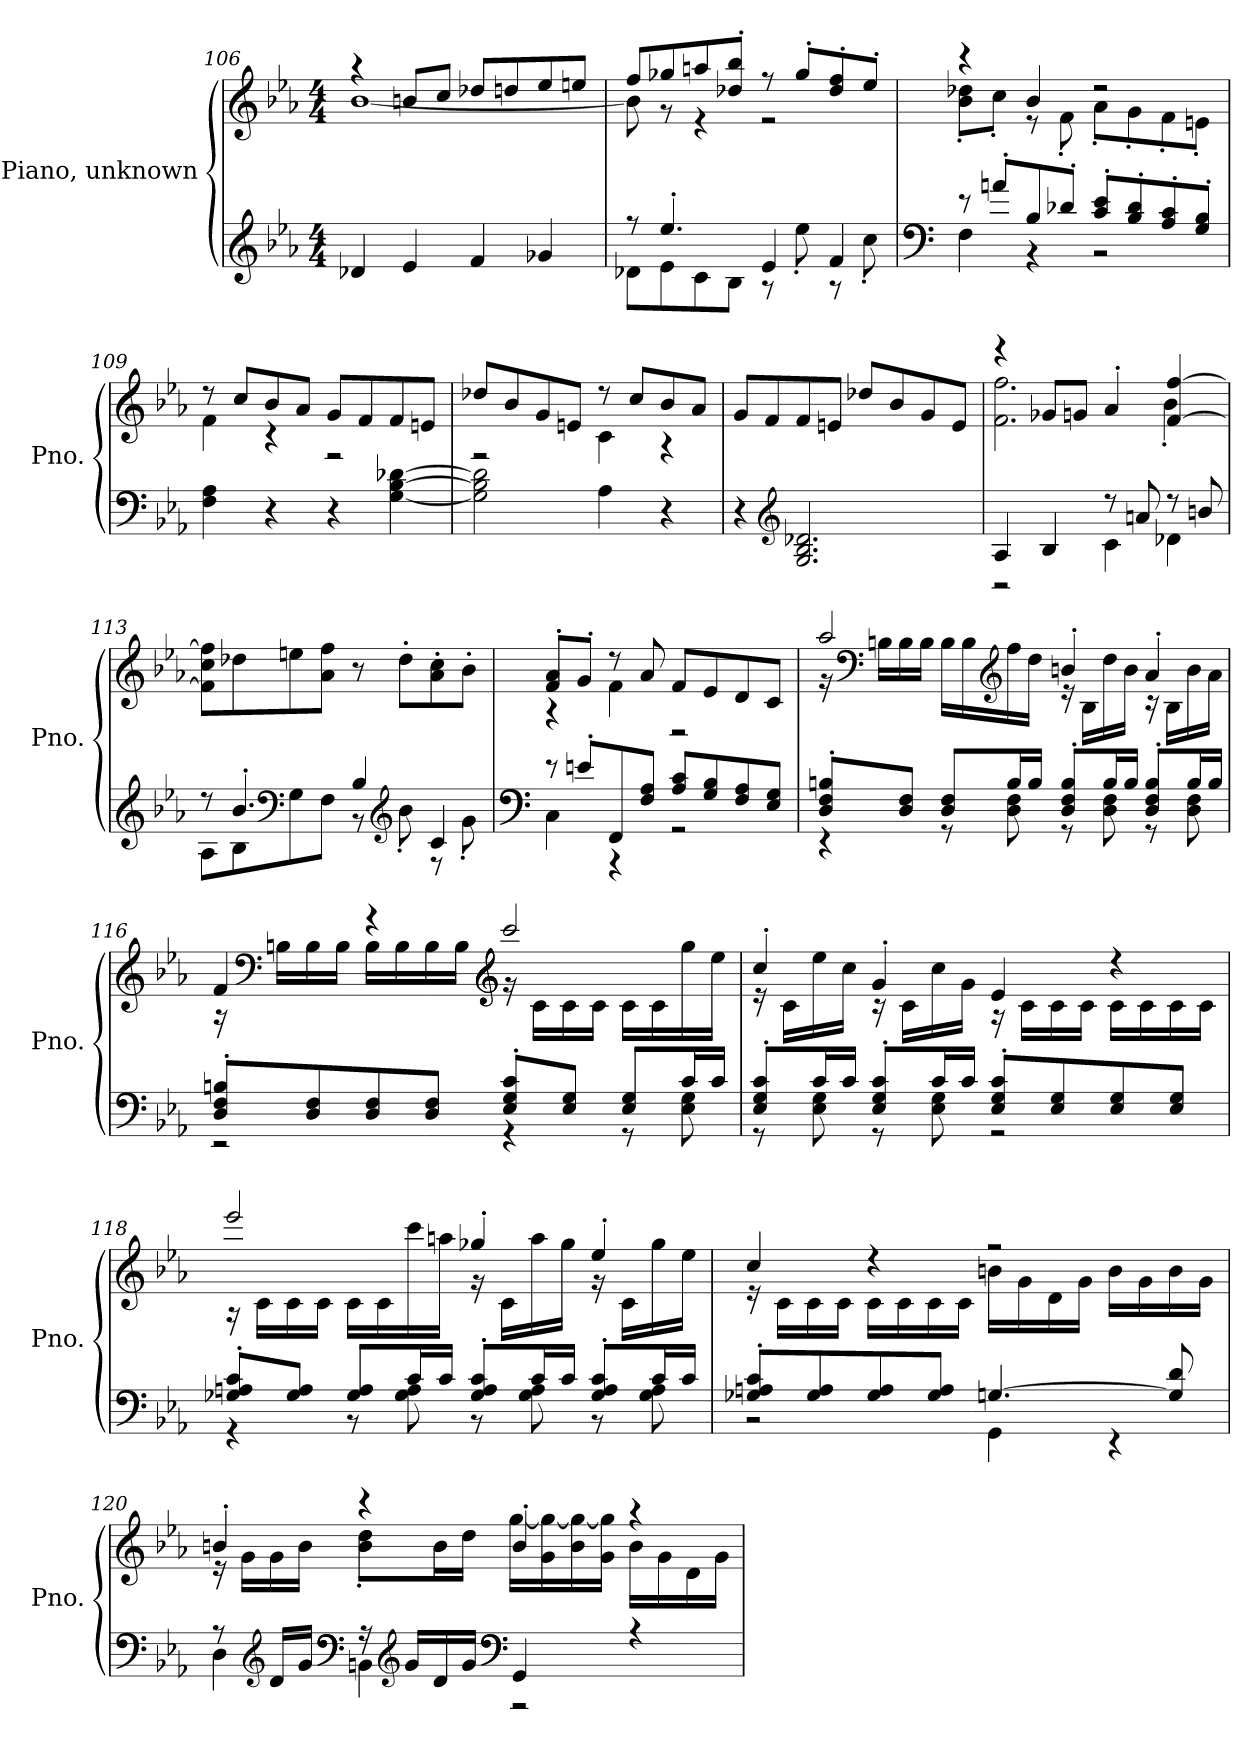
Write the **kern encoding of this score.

**kern	**kern
*part1	*part1
*staff2	*staff1
*I"Piano, unknown	*
*I'Pno.	*
*clefG2	*clefG2
*k[b-e-a-]	*k[b-e-a-]
*M4/4	*M4/4
=106	=106
*	*^
4d-X/	4r	[1b-
4e-/	8bn/L	.
.	8cc/J	.
4f/	8dd-X/L	.
.	8ddn/	.
4g-X/	8ee-/	.
.	8een/J	.
!!LO:LB:g=z	!!
=107	=107	=107
*^	*	*
8r	8d-X\L	8ff/L	8b-\]
4.ee-'/	8e-\	8gg-X/	8r
.	8c\	8aan/	4r
.	8B-\J	8dd-X/' 8bb-/'J	.
4e-/	8r	8r	2r
.	8ee-'\	8gg-'/L	.
4f/	8r	8dd-/' 8ff/'	.
.	8cc'\	8ee-'/J	.
=108	=108	=108	=108
*clefF4	*	*	*
8r	4F\	4r	8b-\' 8dd-X\'L
8an'/L	.	.	8cc'\J
8B-/	4r	4b-/	8r
8d-X'/J	.	.	8f'\
8c/' 8e-/'L	2r	2r	8a-'\L
8B-/' 8d-/'	.	.	8g'\
8A-/' 8c/'	.	.	8f'\
8G/' 8B-/'J	.	.	8en'\J
*v	*v	*	*
=109	=109	=109
4F\ 4A-\	8r	4f\
.	8cc/L	.
4r	8b-/	4r
.	8a-/J	.
4r	8g/L	2r
.	8f/	.
[4G\ [4B-\ [4d-X\	8f/	.
.	8en/J	.
=110	=110	=110
2G\] 2B-\] 2d-\]	8dd-X/L	2r
.	8b-/	.
.	8g/	.
.	8en/J	.
4A-\	8r	4c\
.	8cc/L	.
4r	8b-/	4r
.	8a-/J	.
*	*v	*v
!!LO:LB:g=z
=111	=111
4r	8g/L
.	8f/
*clefG2	*
2.G/ 2.B-/ 2.d-X/	8f/
.	8en/J
.	8dd-X/L
.	8b-/
.	8g/
.	8e/J
=112	=112
*^	*^
4A-/	2r	4r	2.f\ 2.ff\
4B-/	.	8g-X/L	.
.	.	8gn/J	.
8r	4c\	4a-'/	.
8an/	.	.	.
8r	4d-X\	[4f/ [4ff/	4b-'\
8bn/	.	.	.
*	*	*v	*v
=113	=113	=113
8r	8A-\L	8f\] 8cc\ 8ff\]L
4.b-'/	8B-\	8dd-X\
*clefF4	*	*
.	8G\	8een\
.	8F\J	8a-\ 8ff\J
4B-/	8r	8r
*clefG2	*	*
.	8b-'\	8dd-'\L
4c/	8r	8a-\' 8cc\'
.	8g'\	8b-'\J
!!LO:LB:g=z
=114	=114	=114
*clefF4	*	*
*	*	*^
8r	4C\	8f/' 8a-/'L	4r
8en'/L	.	8g'/J	.
8FF/	4r	8r	4f\
8F/ 8A-/J	.	8a-/	.
8A-/ 8c/L	2r	8f/L	2r
8G/ 8B-/	.	8e-/	.
8F/ 8A-/	.	8d/	.
8E-/ 8G/J	.	8c/J	.
=115	=115	=115	=115
8D/' 8F/' 8Bn/'L	4r	2aa-/	16r
*	*	*clefF4	*
.	.	.	16Bn\LL
8D/ 8F/J	.	.	16B\
.	.	.	16B\JJ
8D/ 8F/L	8r	.	16B\LL
.	.	.	16B\
*	*	*clefG2	*
16B/L	8D\ 8F\	.	16ff\
16B/JJ	.	.	16dd\JJ
8D/' 8F/' 8B/'L	8r	4bn'/	16r
.	.	.	16B\LL
16B/L	8D\ 8F\	.	16dd\
16B/JJ	.	.	16b\JJ
8D/' 8F/' 8B/'L	8r	4a-'/	16r
.	.	.	16B\LL
16B/L	8D\ 8F\	.	16b\
16B/JJ	.	.	16a-\JJ
!!LO:LB:g=z	!!
=116	=116	=116	=116
8D/' 8F/' 8Bn/'L	2r	4f/	16r
*	*	*clefF4	*
.	.	.	16Bn\LL
8D/ 8F/	.	.	16B\
.	.	.	16B\JJ
8D/ 8F/	.	4r	16B\LL
.	.	.	16B\
8D/ 8F/J	.	.	16B\
.	.	.	16B\JJ
*	*	*clefG2	*
8E-/' 8G/' 8c/'L	4r	2ccc/	16r
.	.	.	16c\LL
8E-/ 8G/J	.	.	16c\
.	.	.	16c\JJ
8E-/ 8G/L	8r	.	16c\LL
.	.	.	16c\
16c/L	8E-\ 8G\	.	16gg\
16c/JJ	.	.	16ee-\JJ
=117	=117	=117	=117
8E-/' 8G/' 8c/'L	8r	4cc'/	16r
.	.	.	16c\LL
16c/L	8E-\ 8G\	.	16ee-\
16c/JJ	.	.	16cc\JJ
8E-/' 8G/' 8c/'L	8r	4g'/	16r
.	.	.	16c\LL
16c/L	8E-\ 8G\	.	16cc\
16c/JJ	.	.	16g\JJ
8E-/' 8G/' 8c/'L	2r	4e-/	16r
.	.	.	16c\LL
8E-/ 8G/	.	.	16c\
.	.	.	16c\JJ
8E-/ 8G/	.	4r	16c\LL
.	.	.	16c\
8E-/ 8G/J	.	.	16c\
.	.	.	16c\JJ
!!LO:LB:g=z	!!
=118	=118	=118	=118
8G-X/' 8An/' 8c/'L	4r	2eee-/	16r
.	.	.	16c\LL
8G-/ 8A/J	.	.	16c\
.	.	.	16c\JJ
8G-/ 8A/L	8r	.	16c\LL
.	.	.	16c\
16c/L	8G-\ 8A\	.	16ccc\
16c/JJ	.	.	16aan\JJ
8G-/' 8A/' 8c/'L	8r	4gg-X'/	16r
.	.	.	16c\LL
16c/L	8G-\ 8A\	.	16aa\
16c/JJ	.	.	16gg-\JJ
8G-/' 8A/' 8c/'L	8r	4ee-'/	16r
.	.	.	16c\LL
16c/L	8G-\ 8A\	.	16gg-\
16c/JJ	.	.	16ee-\JJ
=119	=119	=119	=119
8G-X/' 8An/' 8c/'L	2r	4cc/	16r
.	.	.	16c\LL
8G-/ 8A/	.	.	16c\
.	.	.	16c\JJ
8G-/ 8A/	.	4r	16c\LL
.	.	.	16c\
8G-/ 8A/J	.	.	16c\
.	.	.	16c\JJ
[4.Gn/	4GG\	2r	16bn\LL
.	.	.	16g\
.	.	.	16d\
.	.	.	16g\JJ
.	4r	.	16b\LL
.	.	.	16g\
8G/] 8d/	.	.	16b\
.	.	.	16g\JJ
!!LO:PB:g=z	!!
=120	=120	=120	=120
8r	4D\	4bn'/	16r
.	.	.	16g\LL
*clefG2	*	*	*
16d/LL	.	.	16g\
16g/JJ	.	.	16b\JJ
*clefF4	*	*	*
16r	4BBn\	4r	8b\' 8dd\'L
*clefG2	*	*	*
16g/LL	.	.	.
16d/	.	.	16b\L
16g/JJ	.	.	16dd\JJ
*clefF4	*	*	*
4GG/	2r	4b'/	[16gg\LL
.	.	.	16g\ 16gg\_
.	.	.	16b\ 16gg\_
.	.	.	16g\ 16gg\]JJ
4r	.	4r	16b\LL
.	.	.	16g\
.	.	.	16d\
.	.	.	16g\JJ
*v	*v	*	*
*	*v	*v
=	=
*-	*-
